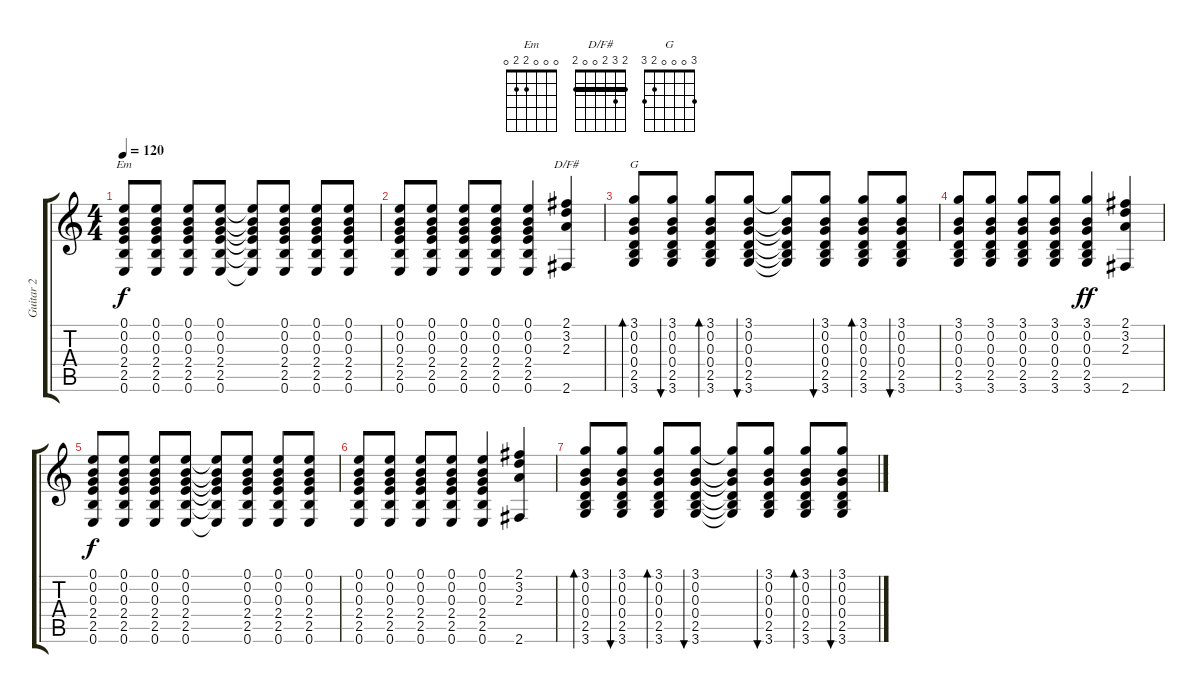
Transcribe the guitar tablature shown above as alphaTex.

\track ("Guitar 2" "Guitar 2") {instrument acousticguitarsteel}
\staff {score tabs}
\tuning (E4 B3 G3 D3 A2 E2) {hide}
\chord ("Em" 0 0 0 2 2 0)
\chord ("D/F#" 2 3 2 0 0 2) {barre 2}
\chord ("G" 3 0 0 0 2 3)
\ts (4 4)
\tempo 120
\clef g2
\ks c
(0.1 0.2 0.3 2.4 2.5 0.6).8{ch "Em" dy f} (0.1 0.2 0.3 2.4 2.5 0.6).8 (0.1 0.2 0.3 2.4 2.5 0.6).8 (0.1 0.2 0.3 2.4 2.5 0.6).8 (0.1{t} 0.2{t} 0.3{t} 2.4{t} 2.5{t} 0.6{t}).8 (0.1 0.2 0.3 2.4 2.5 0.6).8 (0.1 0.2 0.3 2.4 2.5 0.6).8 (0.1 0.2 0.3 2.4 2.5 0.6).8 |
(0.1 0.2 0.3 2.4 2.5 0.6).8{volume 5} (0.1 0.2 0.3 2.4 2.5 0.6).8 (0.1 0.2 0.3 2.4 2.5 0.6).8 (0.1 0.2 0.3 2.4 2.5 0.6).8 (0.1 0.2 0.3 2.4 2.5 0.6).4 (2.1 3.2 2.3 2.6).4{ch "D/F#"} |
(3.1 0.2 0.3 0.4 2.5 3.6).8{bd 60 ch "G"} (3.1 0.2 0.3 0.4 2.5 3.6).8{bu 60} (3.1 0.2 0.3 0.4 2.5 3.6).8{bd 60} (3.1 0.2 0.3 0.4 2.5 3.6).8{bu 60} (3.1{t} 0.2{t} 0.3{t} 0.4{t} 2.5{t} 3.6{t}).8 (3.1 0.2 0.3 0.4 2.5 3.6).8{bu 60} (3.1 0.2 0.3 0.4 2.5 3.6).8{bd 60} (3.1 0.2 0.3 0.4 2.5 3.6).8{bu 60} |
(3.1 0.2 0.3 0.4 2.5 3.6).8{volume 2} (3.1 0.2 0.3 0.4 2.5 3.6).8 (3.1 0.2 0.3 0.4 2.5 3.6).8 (3.1 0.2 0.3 0.4 2.5 3.6).8 (3.1 0.2 0.3 0.4 2.5 3.6).4{dy ff} (2.1 3.2 2.3 2.6).4 |
(0.1 0.2 0.3 2.4 2.5 0.6).8{dy f} (0.1 0.2 0.3 2.4 2.5 0.6).8 (0.1 0.2 0.3 2.4 2.5 0.6).8 (0.1 0.2 0.3 2.4 2.5 0.6).8 (0.1{t} 0.2{t} 0.3{t} 2.4{t} 2.5{t} 0.6{t}).8 (0.1 0.2 0.3 2.4 2.5 0.6).8 (0.1 0.2 0.3 2.4 2.5 0.6).8 (0.1 0.2 0.3 2.4 2.5 0.6).8 |
(0.1 0.2 0.3 2.4 2.5 0.6).8{volume 1} (0.1 0.2 0.3 2.4 2.5 0.6).8 (0.1 0.2 0.3 2.4 2.5 0.6).8 (0.1 0.2 0.3 2.4 2.5 0.6).8 (0.1 0.2 0.3 2.4 2.5 0.6).4 (2.1 3.2 2.3 2.6).4 |
(3.1 0.2 0.3 0.4 2.5 3.6).8{bd 60} (3.1 0.2 0.3 0.4 2.5 3.6).8{bu 60} (3.1 0.2 0.3 0.4 2.5 3.6).8{bd 60} (3.1 0.2 0.3 0.4 2.5 3.6).8{bu 60} (3.1{t} 0.2{t} 0.3{t} 0.4{t} 2.5{t} 3.6{t}).8 (3.1 0.2 0.3 0.4 2.5 3.6).8{bu 60} (3.1 0.2 0.3 0.4 2.5 3.6).8{bd 60} (3.1 0.2 0.3 0.4 2.5 3.6).8{bu 60}
